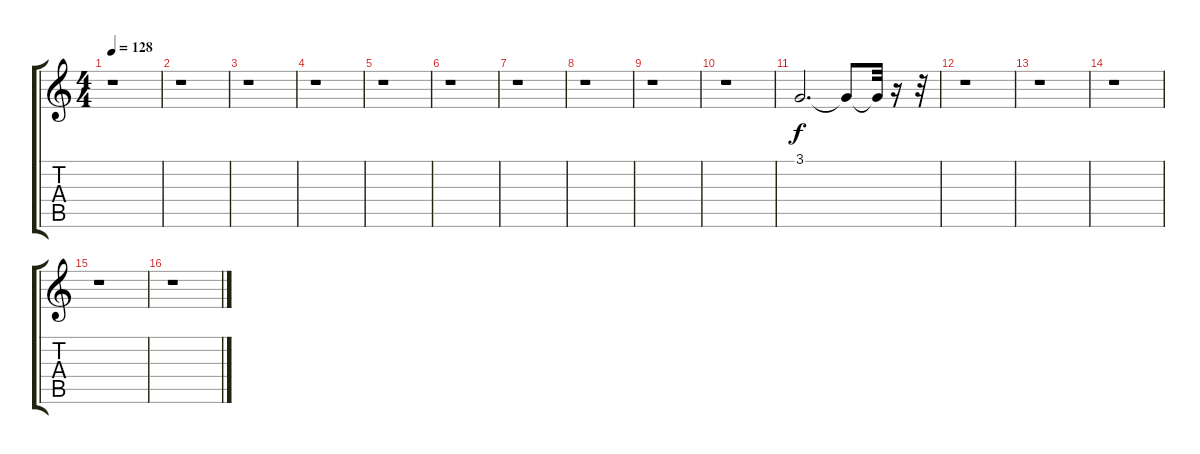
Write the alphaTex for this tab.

\track "" {instrument gunshot}
\staff {score tabs}
\tuning (E4 B3 G3 D3 A2 E2) {hide}
\ts (4 4)
\tempo 128
\clef g2
\ks c
r.1{dy f} |
r.1 |
r.1 |
r.1 |
r.1 |
r.1 |
r.1 |
r.1 |
r.1 |
r.1 |
3.1.2{d} 3.1{t}.8 3.1{t}.32 r.16 r.32 |
r.1 |
r.1 |
r.1 |
r.1 |
r.1
